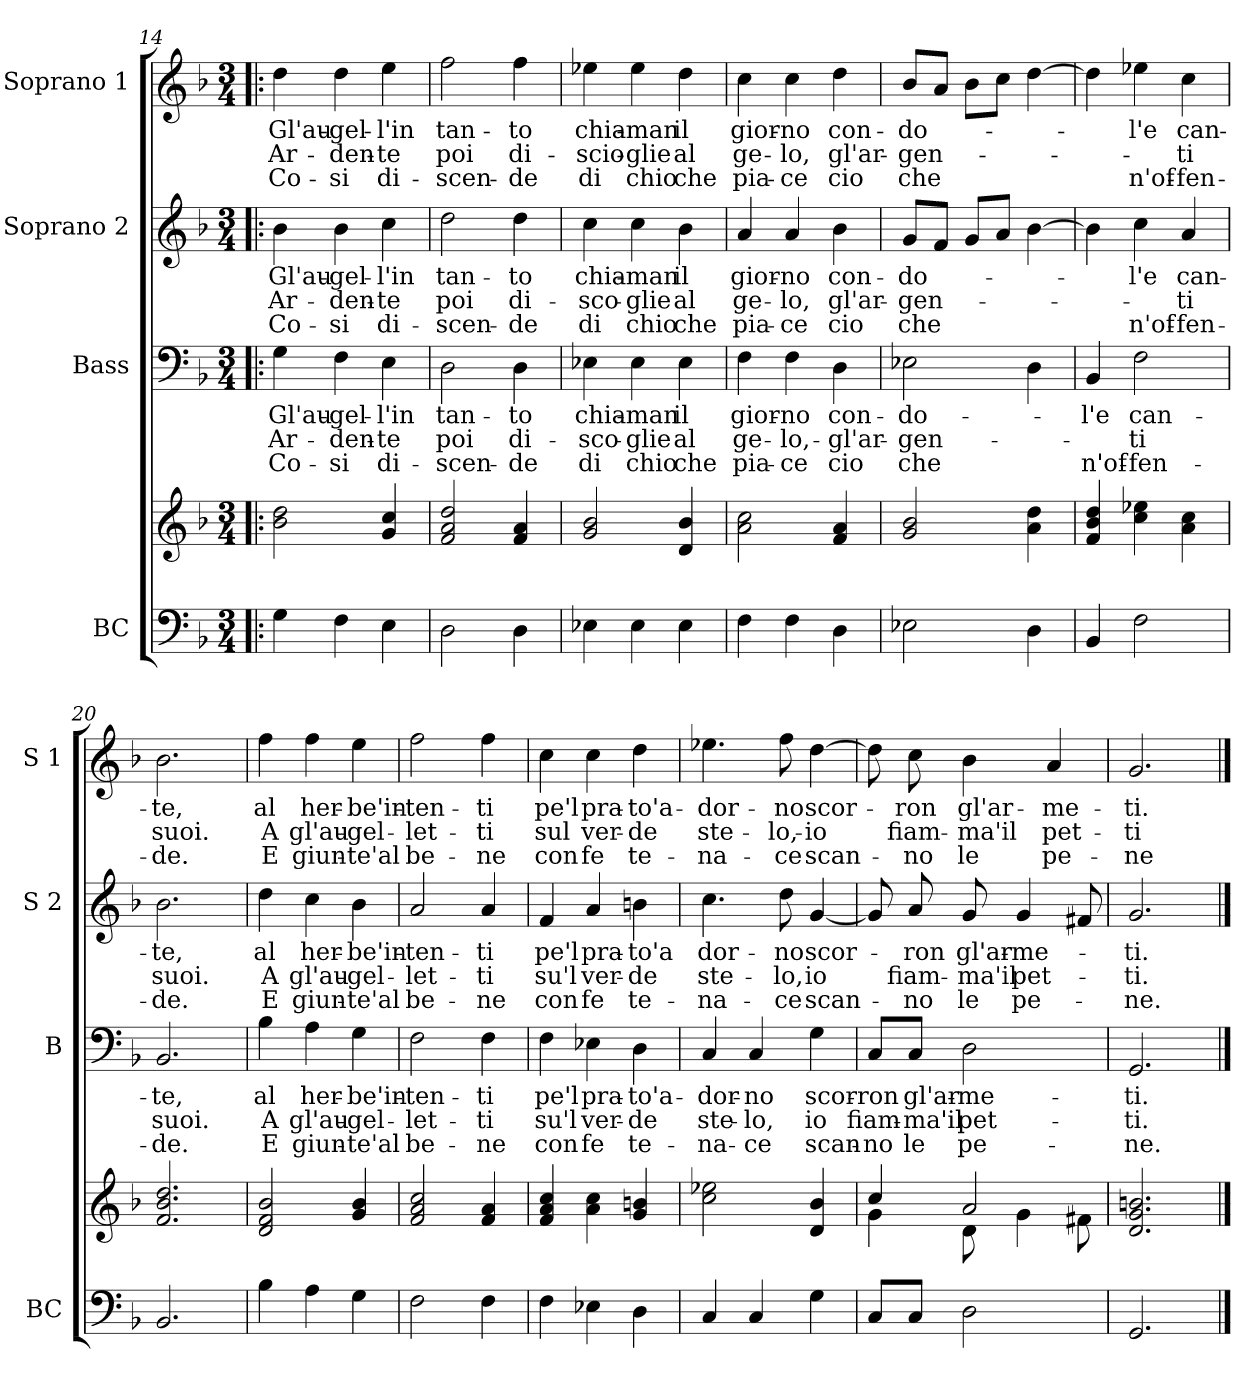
**kern	**kern	**kern	**text	**text	**text	**kern	**text	**text	**text	**kern	**text	**text	**text
*part4	*part4	*part3	*part3	*part3	*part3	*part2	*part2	*part2	*part2	*part1	*part1	*part1	*part1
*staff5	*staff4	*staff3	*staff3	*staff3	*staff3	*staff2	*staff2	*staff2	*staff2	*staff1	*staff1	*staff1	*staff1
*I"BC	*	*I"Bass	*	*	*	*I"Soprano 2	*	*	*	*I"Soprano 1	*	*	*
*I'BC	*	*I'B	*	*	*	*I'S 2	*	*	*	*I'S 1	*	*	*
*clefF4	*clefG2	*clefF4	*	*	*	*clefG2	*	*	*	*clefG2	*	*	*
*k[b-]	*k[b-]	*k[b-]	*	*	*	*k[b-]	*	*	*	*k[b-]	*	*	*
*F:	*F:	*F:	*	*	*	*F:	*	*	*	*F:	*	*	*
*M3/4	*M3/4	*M3/4	*	*	*	*M3/4	*	*	*	*M3/4	*	*	*
=14!|:	=14!|:	=14!|:	=14!|:	=14!|:	=14!|:	=14!|:	=14!|:	=14!|:	=14!|:	=14!|:	=14!|:	=14!|:	=14!|:
4G\	2b-\ 2dd\	4G\	Gl'au-	Ar-	Co-	4b-\	Gl'au-	Ar-	Co-	4dd\	Gl'au-	Ar-	Co-
4F\	.	4F\	-gel-	-den-	-si	4b-\	-gel-	-den-	-si	4dd\	-gel-	-den-	-si
4E\	4g/ 4cc/	4E\	-l'in	-te	di-	4cc\	-l'in	-te	di-	4ee\	-l'in	-te	di-
=15	=15	=15	=15	=15	=15	=15	=15	=15	=15	=15	=15	=15	=15
2D\	2f/ 2a/ 2dd/	2D\	tan-	poi	-scen-	2dd\	tan-	poi	-scen-	2ff\	tan-	poi	-scen-
4D\	4f/ 4a/	4D\	-to	di-	-de	4dd\	-to	di-	-de	4ff\	-to	di-	-de
=16	=16	=16	=16	=16	=16	=16	=16	=16	=16	=16	=16	=16	=16
4E-X\	2g/ 2b-/	4E-X\	chia-	-sco-	di	4cc\	chia-	-sco-	di	4ee-X\	chia-	-scio-	di
4E-\	.	4E-\	-man	-glie	chio	4cc\	-man	-glie	chio	4ee-\	-man	-glie	chio
4E-\	4d/ 4b-/	4E-\	il	al	che	4b-\	il	al	che	4dd\	il	al	che
=17	=17	=17	=17	=17	=17	=17	=17	=17	=17	=17	=17	=17	=17
4F\	2a\ 2cc\	4F\	gior-	ge-	pia-	4a/	gior-	ge-	pia-	4cc\	gior-	ge-	pia-
4F\	.	4F\	-no	-lo,-	-ce	4a/	-no	-lo,	-ce	4cc\	-no	-lo,	-ce
4D\	4f/ 4a/	4D\	con-	-gl'ar-	cio	4b-\	con-	gl'ar-	cio	4dd\	con-	gl'ar-	cio
!!LO:LB:g=z
=18	=18	=18	=18	=18	=18	=18	=18	=18	=18	=18	=18	=18	=18
2E-X\	2g/ 2b-/	2E-X\	-do-	-gen-	che	8g/L	-do-	-gen-	che	8b-/L	-do-	-gen-	che
.	.	.	.	.	.	8f/J	.	.	.	8a/J	.	.	.
.	.	.	.	.	.	8g/L	.	.	.	8b-\L	.	.	.
.	.	.	.	.	.	8a/J	.	.	.	8cc\J	.	.	.
4D\	4a\ 4dd\	4D\	.	.	.	[4b-\	.	.	.	[4dd\	.	.	.
=19	=19	=19	=19	=19	=19	=19	=19	=19	=19	=19	=19	=19	=19
4BB-/	4f/ 4b-/ 4dd/	4BB-/	-l'e	.	n'of-	4b-\]	.	.	.	4dd\]	.	.	.
2F\	4cc\ 4ee-X\	2F\	can-	-ti	-fen-	4cc\	-l'e	.	n'of-	4ee-X\	-l'e	.	n'of-
.	4a\ 4cc\	.	.	.	.	4a/	can-	-ti	-fen-	4cc\	can-	-ti	-fen-
=20	=20	=20	=20	=20	=20	=20	=20	=20	=20	=20	=20	=20	=20
2.BB-/	2.f/ 2.b-/ 2.dd/	2.BB-/	-te,	suoi.	-de.	2.b-\	-te,	suoi.	-de.	2.b-\	-te,	suoi.	-de.
=21	=21	=21	=21	=21	=21	=21	=21	=21	=21	=21	=21	=21	=21
4B-\	2d/ 2f/ 2b-/	4B-\	al	A	E	4dd\	al	A	E	4ff\	al	A	E
4A\	.	4A\	her-	gl'au-	giun-	4cc\	her-	gl'au-	giun-	4ff\	her-	gl'au-	giun-
4G\	4g/ 4b-/	4G\	-be'in-	-gel-	-te'al	4b-\	-be'in-	-gel-	-te'al	4ee\	-be'in-	-gel-	-te'al
=22	=22	=22	=22	=22	=22	=22	=22	=22	=22	=22	=22	=22	=22
2F\	2f/ 2a/ 2cc/	2F\	-ten-	-let-	be-	2a/	-ten-	-let-	be-	2ff\	-ten-	-let-	be-
4F\	4f/ 4a/	4F\	-ti	-ti	-ne	4a/	-ti	-ti	-ne	4ff\	-ti	-ti	-ne
!!LO:PB:g=z
=23	=23	=23	=23	=23	=23	=23	=23	=23	=23	=23	=23	=23	=23
4F\	4f/ 4a/ 4cc/	4F\	pe'l	su'l	con	4f/	pe'l	su'l	con	4cc\	pe'l	sul	con
4E-X\	4a\ 4cc\	4E-X\	pra-	ver-	fe	4a/	pra-	ver-	fe	4cc\	pra-	ver-	fe
4D\	4g/ 4bn/	4D\	-to'a-	-de	te-	4bn\	-to'a	-de	te-	4dd\	-to'a-	-de	te-
=24	=24	=24	=24	=24	=24	=24	=24	=24	=24	=24	=24	=24	=24
4C/	2cc\ 2ee-X\	4C/	-dor-	ste-	-na-	4.cc\	dor-	ste-	-na-	4.ee-X\	-dor-	ste-	-na-
4C/	.	4C/	-no	-lo,	-ce	.	.	.	.	.	.	.	.
.	.	.	.	.	.	8dd\	-no	-lo,	-ce	8ff\	-no	-lo,-	-ce
4G\	4d/ 4b-/	4G\	scor-	io	scan-	[4g/	scor-	io	scan-	[4dd\	scor-	-io	scan-
=25	=25	=25	=25	=25	=25	=25	=25	=25	=25	=25	=25	=25	=25
*	*^	*	*	*	*	*	*	*	*	*	*	*	*
8C/L	4cc/	4g\	8C/L	-ron	fiam-	-no	8g/]	.	.	.	8dd\]	.	.	.
8C/J	.	.	8C/J	gl'ar-	-ma'il	le	8a/	-ron	fiam-	-no	8cc\	-ron	fiam-	-no
2D\	2a/	8d\	2D\	-me-	pet-	pe-	8g/	gl'ar-	-ma'il	le	4b-\	gl'ar-	-ma'il	le
.	.	4g\	.	.	.	.	4g/	-me-	pet-	pe-	.	.	.	.
.	.	.	.	.	.	.	.	.	.	.	4a/	-me-	pet-	pe-
.	.	8f#X\	.	.	.	.	8f#X/	.	.	.	.	.	.	.
*	*v	*v	*	*	*	*	*	*	*	*	*	*	*	*
=26	=26	=26	=26	=26	=26	=26	=26	=26	=26	=26	=26	=26	=26
2.GG/	2.d/ 2.g/ 2.bn/	2.GG/	-ti.	-ti.	-ne.	2.g/	-ti.	-ti.	-ne.	2.g/	-ti.	-ti	-ne
==	==	==	==	==	==	==	==	==	==	==	==	==	==
*-	*-	*-	*-	*-	*-	*-	*-	*-	*-	*-	*-	*-	*-
